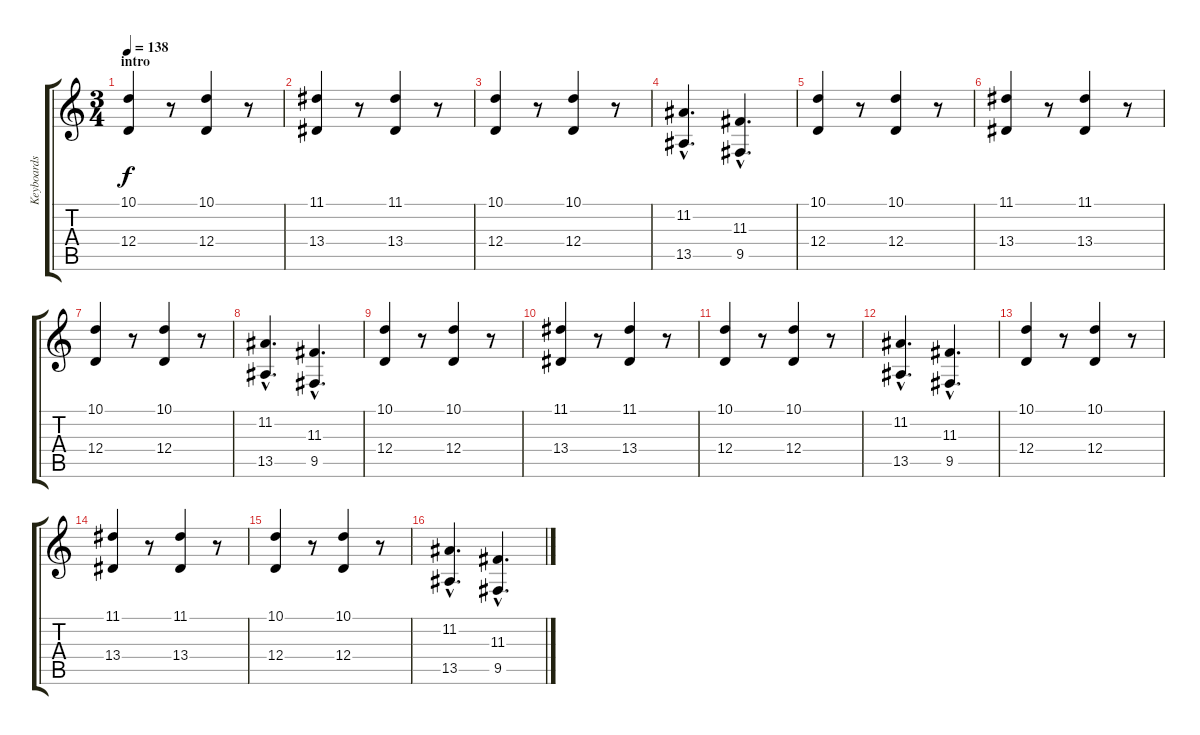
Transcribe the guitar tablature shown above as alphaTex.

\track ("Keyboards" "Keyboards") {instrument stringensemble1}
\staff {score tabs}
\tuning (E4 B3 G3 D3 A2 D2) {hide}
\ts (3 4)
\section ("" "intro")
\tempo 138
\clef g2
\ks c
(10.1 12.4).4{dy f instrument stringensemble1} r.8 (10.1 12.4).4 r.8 |
(11.1 13.4).4 r.8 (11.1 13.4).4 r.8 |
(10.1 12.4).4 r.8 (10.1 12.4).4 r.8 |
(11.2{hac} 13.5{hac}).4{d} (11.3{hac} 9.5{hac}).4{d} |
(10.1 12.4).4 r.8 (10.1 12.4).4 r.8 |
(11.1 13.4).4 r.8 (11.1 13.4).4 r.8 |
(10.1 12.4).4 r.8 (10.1 12.4).4 r.8 |
(11.2{hac} 13.5{hac}).4{d} (11.3{hac} 9.5{hac}).4{d} |
(10.1 12.4).4 r.8 (10.1 12.4).4 r.8 |
(11.1 13.4).4 r.8 (11.1 13.4).4 r.8 |
(10.1 12.4).4 r.8 (10.1 12.4).4 r.8 |
(11.2{hac} 13.5{hac}).4{d} (11.3{hac} 9.5{hac}).4{d} |
(10.1 12.4).4 r.8 (10.1 12.4).4 r.8 |
(11.1 13.4).4 r.8 (11.1 13.4).4 r.8 |
(10.1 12.4).4 r.8 (10.1 12.4).4 r.8 |
(11.2{hac} 13.5{hac}).4{d} (11.3{hac} 9.5{hac}).4{d}
